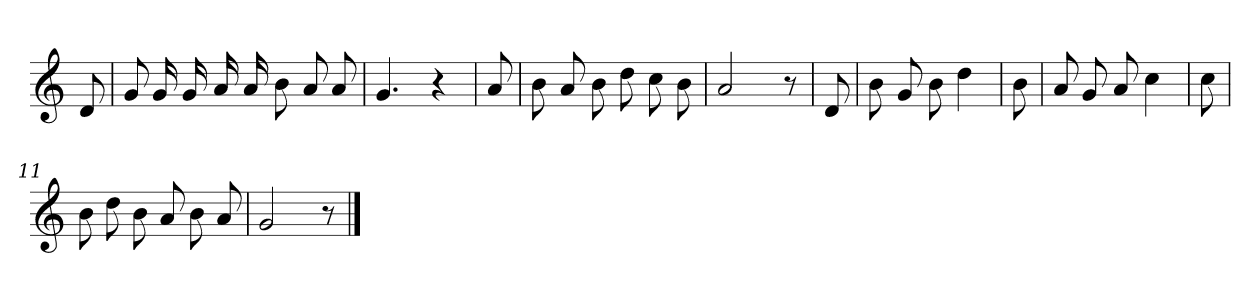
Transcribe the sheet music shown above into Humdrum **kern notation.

**kern
*part1
*staff1
*clefG2
*k[]
=
8d
=1
8g
16g
16g
16a
16a
8b
8a
8a
=2
4.g
4r
=3
8a
=4
8b
8a
8b
8dd
8cc
8b
=5
2a
8r
=6
8d
=7
8b
8g
8b
4dd
=8
8b
=9
8a
8g
8a
4cc
=10
8cc
=11
8b
8dd
8b
8a
8b
8a
=12
2g
8r
==
*-
